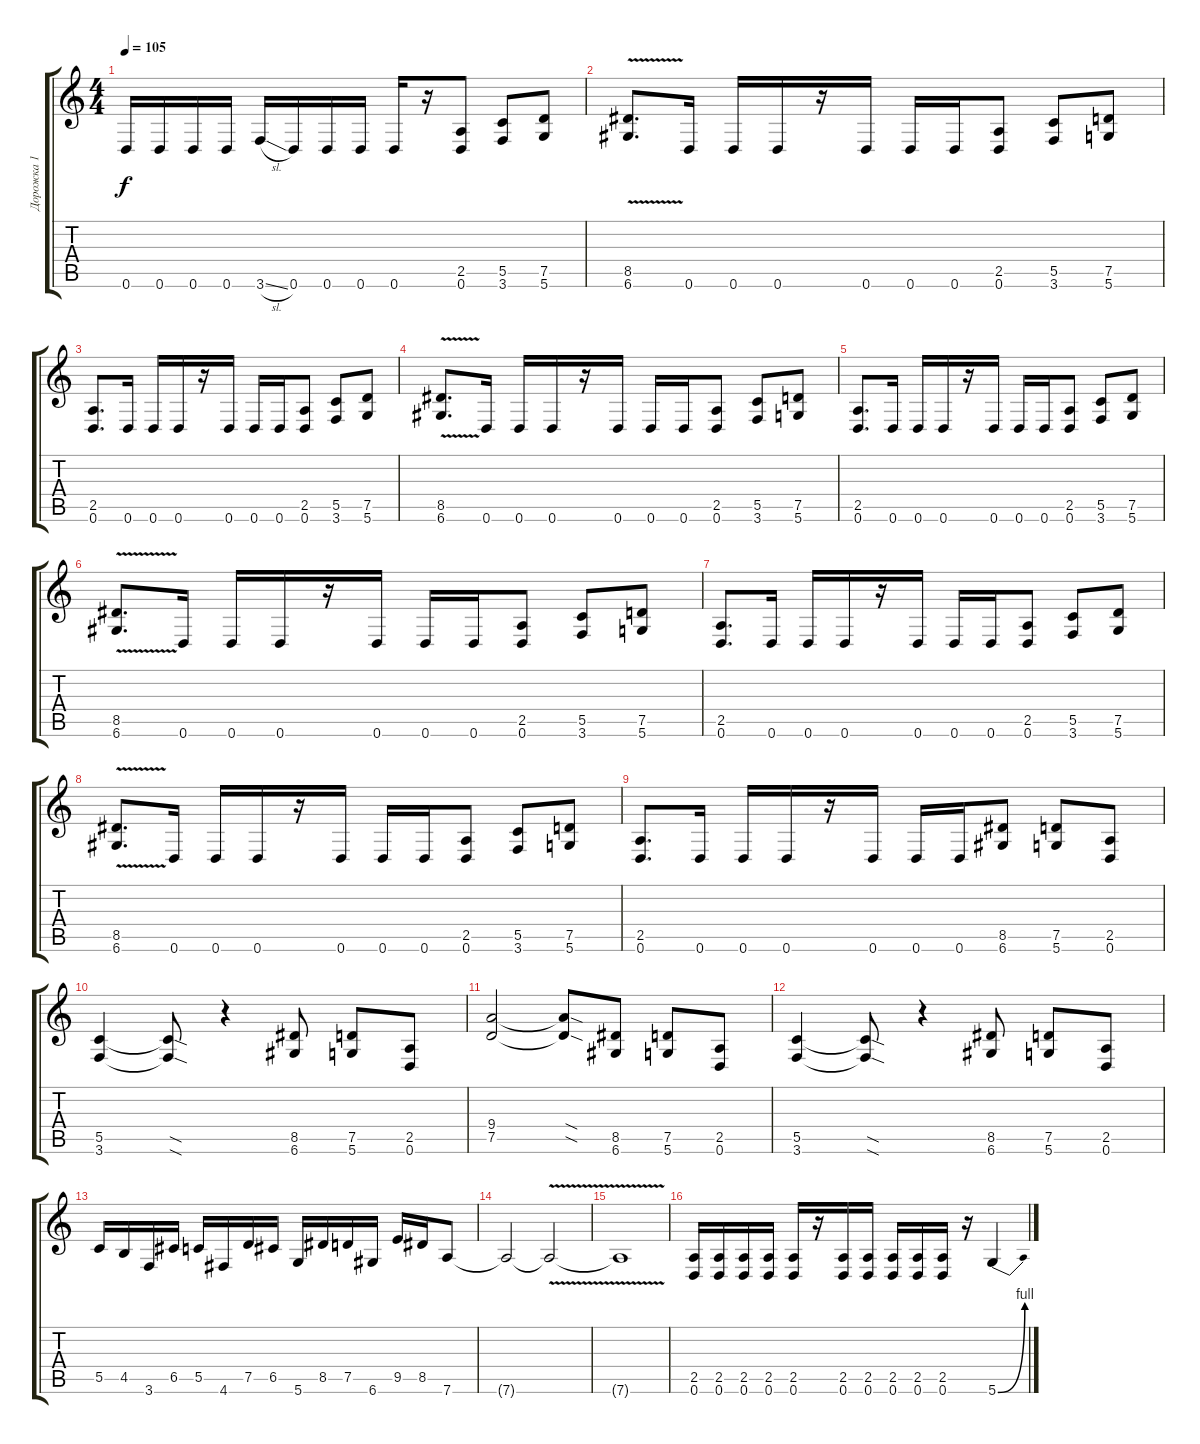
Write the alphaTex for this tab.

\track ("Дорожка 1" "Дорожка 1") {instrument distortionguitar}
\staff {score tabs}
\tuning (D4 A3 F3 C3 G2 D2) {hide}
\ts (4 4)
\tempo 105
\clef g2
\ks c
0.6.16{dy f} 0.6.16 0.6.16 0.6.16 3.6{sl}.16 0.6.16 0.6.16 0.6.16 0.6.16 r.16 (2.5 0.6).8{balance 16} (5.5 3.6).8 (7.5 5.6).8 |
(8.5{v} 6.6{v}).8{d balance 8} 0.6.16 0.6.16 0.6.16 r.16 0.6.16 0.6.16 0.6.16 (2.5 0.6).8 (5.5 3.6).8 (7.5 5.6).8 |
(2.5 0.6).8{d} 0.6.16 0.6.16 0.6.16 r.16 0.6.16 0.6.16 0.6.16 (2.5 0.6).8 (5.5 3.6).8 (7.5 5.6).8 |
(8.5{v} 6.6{v}).8{d} 0.6.16 0.6.16 0.6.16 r.16 0.6.16 0.6.16 0.6.16 (2.5 0.6).8 (5.5 3.6).8 (7.5 5.6).8 |
(2.5 0.6).8{d} 0.6.16 0.6.16 0.6.16 r.16 0.6.16 0.6.16 0.6.16 (2.5 0.6).8 (5.5 3.6).8 (7.5 5.6).8 |
(8.5{v} 6.6{v}).8{d} 0.6.16 0.6.16 0.6.16 r.16 0.6.16 0.6.16 0.6.16 (2.5 0.6).8 (5.5 3.6).8 (7.5 5.6).8 |
(2.5 0.6).8{d} 0.6.16 0.6.16 0.6.16 r.16 0.6.16 0.6.16 0.6.16 (2.5 0.6).8 (5.5 3.6).8 (7.5 5.6).8 |
(8.5{v} 6.6{v}).8{d} 0.6.16 0.6.16 0.6.16 r.16 0.6.16 0.6.16 0.6.16 (2.5 0.6).8 (5.5 3.6).8 (7.5 5.6).8 |
(2.5 0.6).8{d} 0.6.16 0.6.16 0.6.16 r.16 0.6.16 0.6.16 0.6.16 (8.5 6.6).8 (7.5 5.6).8 (2.5 0.6).8 |
(5.5 3.6).4 (5.5{sod t} 3.6{sod t}).8 r.4 (8.5 6.6).8 (7.5 5.6).8 (2.5 0.6).8 |
(9.4 7.5).2 (9.4{sod t} 7.5{sod t}).8 (8.5 6.6).8 (7.5 5.6).8 (2.5 0.6).8 |
(5.5 3.6).4 (5.5{sod t} 3.6{sod t}).8 r.4 (8.5 6.6).8 (7.5 5.6).8 (2.5 0.6).8 |
5.5.16 4.5.16 3.6.16 6.5.16 5.5.16 4.6.16 7.5.16 6.5.16 5.6.16 8.5.16 7.5.16 6.6.16 9.5.16 8.5.16 7.6.8 |
7.6{t}.2 7.6{v t}.2 |
7.6{t}.1 |
(2.5 0.6).16{balance 16} (2.5 0.6).16 (2.5 0.6).16 (2.5 0.6).16 (2.5 0.6).16 r.16 (2.5 0.6).16 (2.5 0.6).16 (2.5 0.6).16 (2.5 0.6).16 (2.5 0.6).16 r.16 5.6{be (bend 0 0 60 4)}.4
